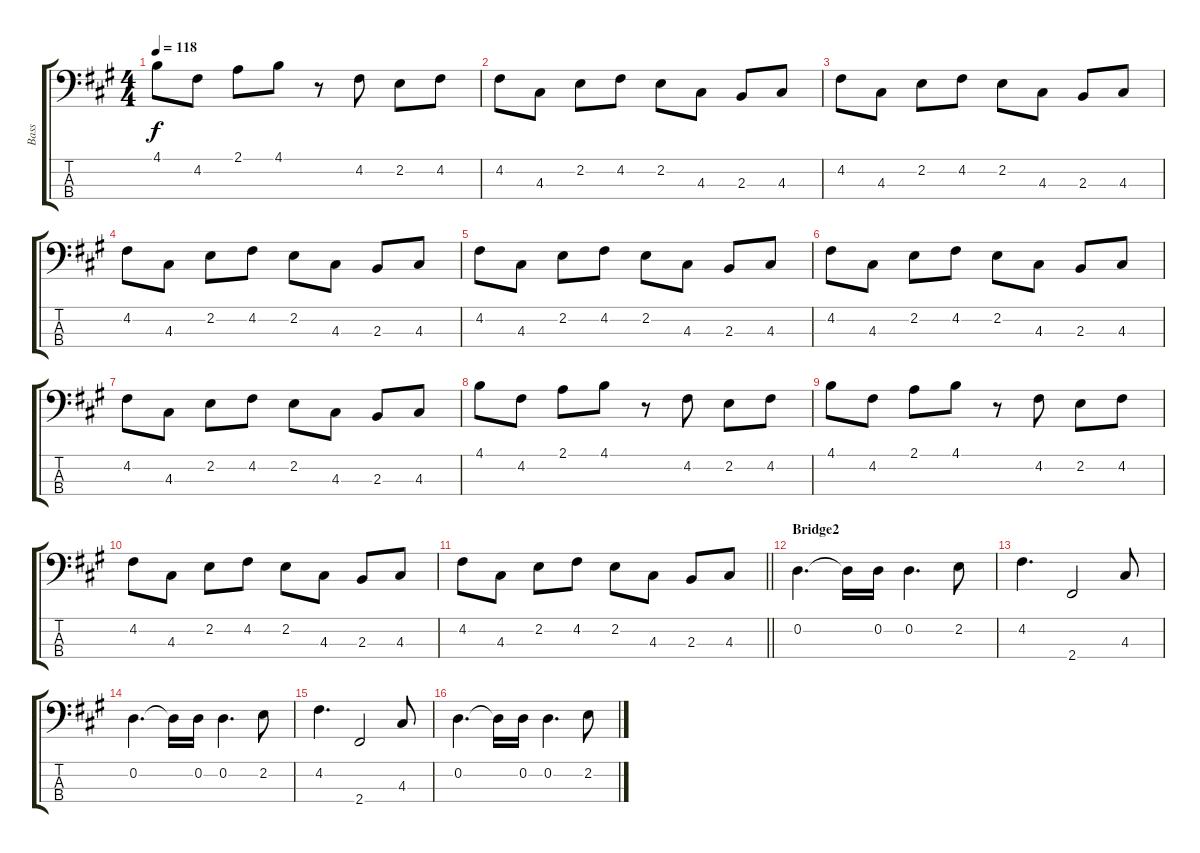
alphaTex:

\track ("Bass" "Bass") {instrument electricbasspick}
\staff {score tabs}
\tuning (G2 D2 A1 E1) {hide}
\ts (4 4)
\tempo 118
\clef f4
\ks f#minor
4.1.8{dy f} 4.2.8 2.1.8 4.1.8 r.8 4.2.8 2.2.8 4.2.8 |
4.2.8 4.3.8 2.2.8 4.2.8 2.2.8 4.3.8 2.3.8 4.3.8 |
4.2.8 4.3.8 2.2.8 4.2.8 2.2.8 4.3.8 2.3.8 4.3.8 |
4.2.8 4.3.8 2.2.8 4.2.8 2.2.8 4.3.8 2.3.8 4.3.8 |
4.2.8 4.3.8 2.2.8 4.2.8 2.2.8 4.3.8 2.3.8 4.3.8 |
4.2.8 4.3.8 2.2.8 4.2.8 2.2.8 4.3.8 2.3.8 4.3.8 |
4.2.8 4.3.8 2.2.8 4.2.8 2.2.8 4.3.8 2.3.8 4.3.8 |
4.1.8 4.2.8 2.1.8 4.1.8 r.8 4.2.8 2.2.8 4.2.8 |
4.1.8 4.2.8 2.1.8 4.1.8 r.8 4.2.8 2.2.8 4.2.8 |
4.2.8 4.3.8 2.2.8 4.2.8 2.2.8 4.3.8 2.3.8 4.3.8 |
\barLineRight lightlight
4.2.8 4.3.8 2.2.8 4.2.8 2.2.8 4.3.8 2.3.8 4.3.8 |
\section ("" "Bridge2")
0.2.4{d} 0.2{t}.16 0.2.16 0.2.4{d} 2.2.8 |
4.2.4{d} 2.4.2 4.3.8 |
0.2.4{d} 0.2{t}.16 0.2.16 0.2.4{d} 2.2.8 |
4.2.4{d} 2.4.2 4.3.8 |
0.2.4{d} 0.2{t}.16 0.2.16 0.2.4{d} 2.2.8
